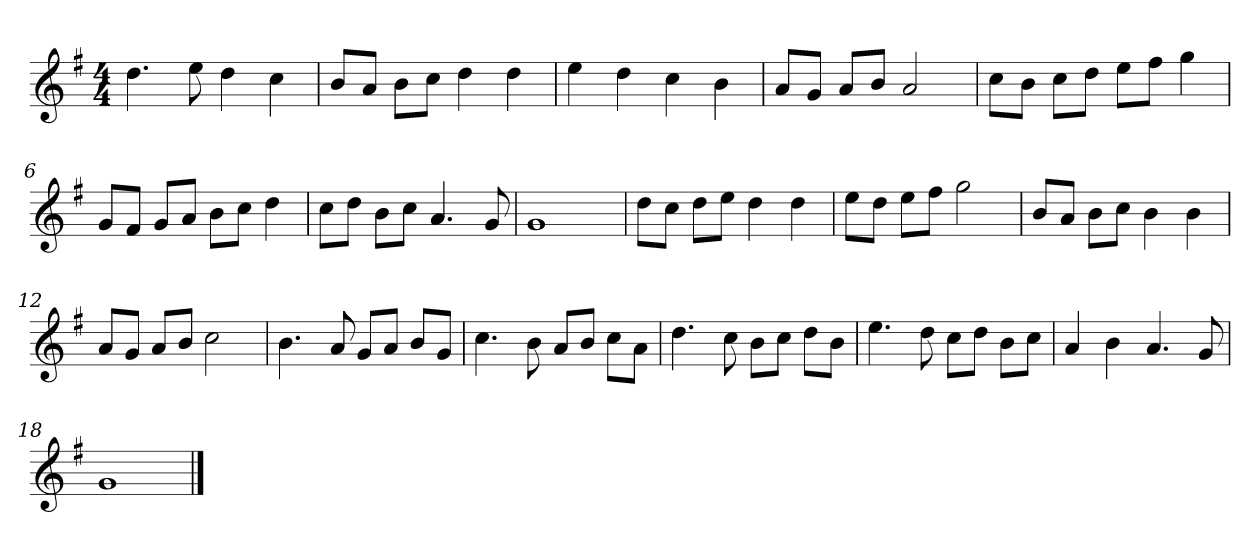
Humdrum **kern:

**kern
*part1
*staff1
*k[f#]
*M4/4
*MM120
=1
4.dd
8ee
4dd
4cc
=2
8bL
8aJ
8bL
8ccJ
4dd
4dd
=3
4ee
4dd
4cc
4b
=4
8aL
8gJ
8aL
8bJ
2a
=5
8ccL
8bJ
8ccL
8ddJ
8eeL
8ff#J
4gg
=6
8gL
8f#J
8gL
8aJ
8bL
8ccJ
4dd
=7
8ccL
8ddJ
8bL
8ccJ
4.a
8g
=8
1g
=9
8ddL
8ccJ
8ddL
8eeJ
4dd
4dd
=10
8eeL
8ddJ
8eeL
8ff#J
2gg
=11
8bL
8aJ
8bL
8ccJ
4b
4b
=12
8aL
8gJ
8aL
8bJ
2cc
=13
4.b
8a
8gL
8aJ
8bL
8gJ
=14
4.cc
8b
8aL
8bJ
8ccL
8aJ
=15
4.dd
8cc
8bL
8ccJ
8ddL
8bJ
=16
4.ee
8dd
8ccL
8ddJ
8bL
8ccJ
=17
4a
4b
4.a
8g
=18
1g
==
*-
